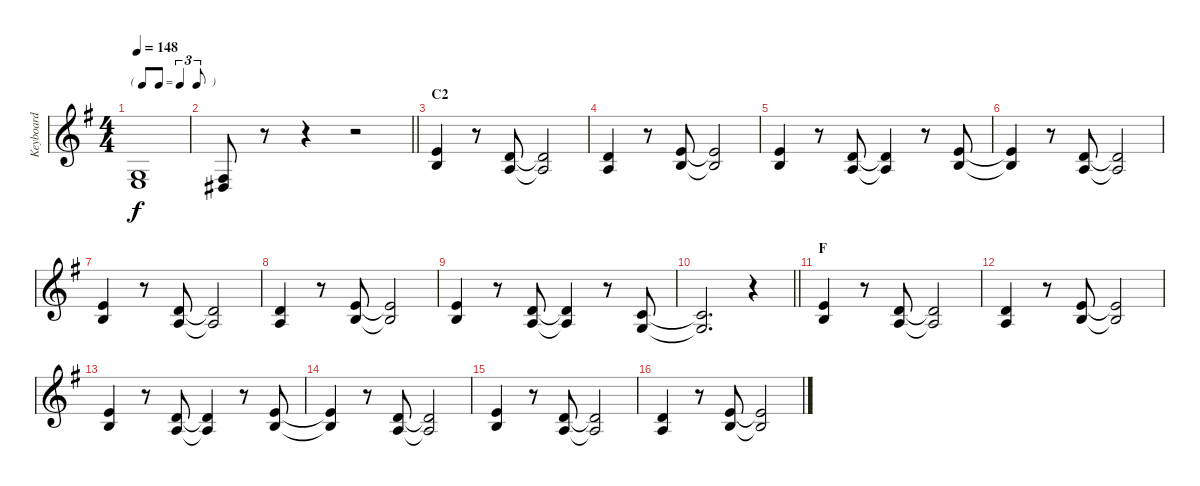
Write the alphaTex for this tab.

\track ("Keyboard" "Keyboard") {instrument stringensemble1}
\staff {score}
\tuning (E4 B3 G3 D3 A2 E2) {hide}
\ts (4 4)
\tf triplet8th
\tempo 148
\clef g2
\ks g
(0.3 2.4).1{dy f} |
\barLineRight lightlight
(4.4 6.5).8 r.8 r.4 r.2 |
\section ("" "C2")
(0.1 0.2).4 r.8 (3.2 2.3).8 (3.2{t} 2.3{t}).2 |
(3.2 2.3).4 r.8 (0.1 0.2).8 (0.1{t} 0.2{t}).2 |
(0.1 0.2).4 r.8 (3.2 2.3).8 (3.2{t} 2.3{t}).4 r.8 (0.1 0.2).8 |
(0.1{t} 0.2{t}).4 r.8 (3.2 2.3).8 (3.2{t} 2.3{t}).2 |
(0.1 0.2).4 r.8 (3.2 2.3).8 (3.2{t} 2.3{t}).2 |
(3.2 2.3).4 r.8 (0.1 0.2).8 (0.1{t} 0.2{t}).2 |
(0.1 0.2).4 r.8 (3.2 2.3).8 (3.2{t} 2.3{t}).4 r.8 (1.2 0.3).8 |
\barLineRight lightlight
(1.2{t} 0.3{t}).2{d} r.4 |
\section ("" "F")
(0.1 0.2).4 r.8 (3.2 2.3).8 (3.2{t} 2.3{t}).2 |
(3.2 2.3).4 r.8 (0.1 0.2).8 (0.1{t} 0.2{t}).2 |
(0.1 0.2).4 r.8 (3.2 2.3).8 (3.2{t} 2.3{t}).4 r.8 (0.1 0.2).8 |
(0.1{t} 0.2{t}).4 r.8 (3.2 2.3).8 (3.2{t} 2.3{t}).2 |
(0.1 0.2).4 r.8 (3.2 2.3).8 (3.2{t} 2.3{t}).2 |
(3.2 2.3).4 r.8 (0.1 0.2).8 (0.1{t} 0.2{t}).2
